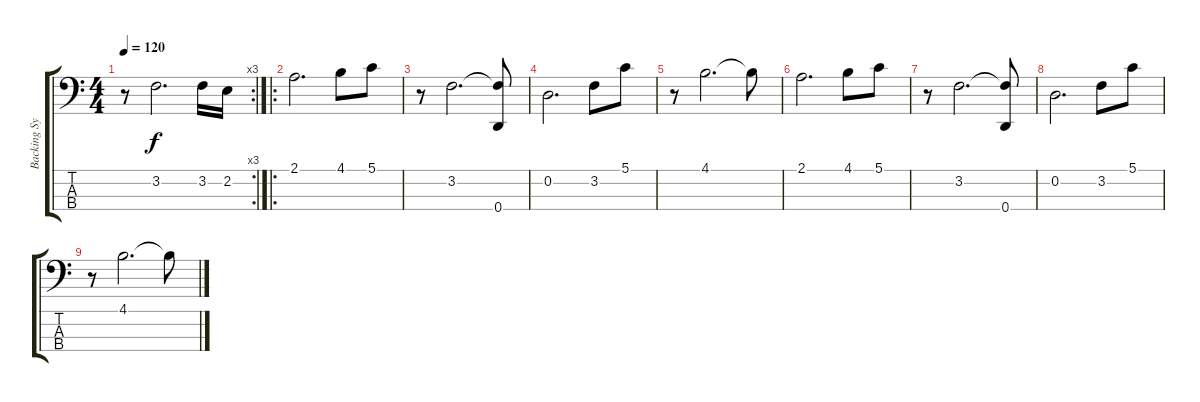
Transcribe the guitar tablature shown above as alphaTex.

\track ("Backing Synth #2" "Backing Sy") {instrument overdrivenguitar}
\staff {score tabs}
\tuning (G2 D2 A1 D1) {hide}
\rc 3
\ts (4 4)
\tempo 120
\clef f4
\ks c
r.8{dy f} 3.2.2{d} 3.2.16 2.2.16 |
\ro
2.1.2{d} 4.1.8 5.1.8 |
r.8 3.2.2{d} (3.2{t} 0.4).8 |
0.2.2{d} 3.2.8 5.1.8 |
r.8 4.1.2{d} 4.1{t}.8 |
2.1.2{d} 4.1.8 5.1.8 |
r.8 3.2.2{d} (3.2{t} 0.4).8 |
0.2.2{d} 3.2.8 5.1.8 |
r.8 4.1.2{d} 4.1{t}.8
